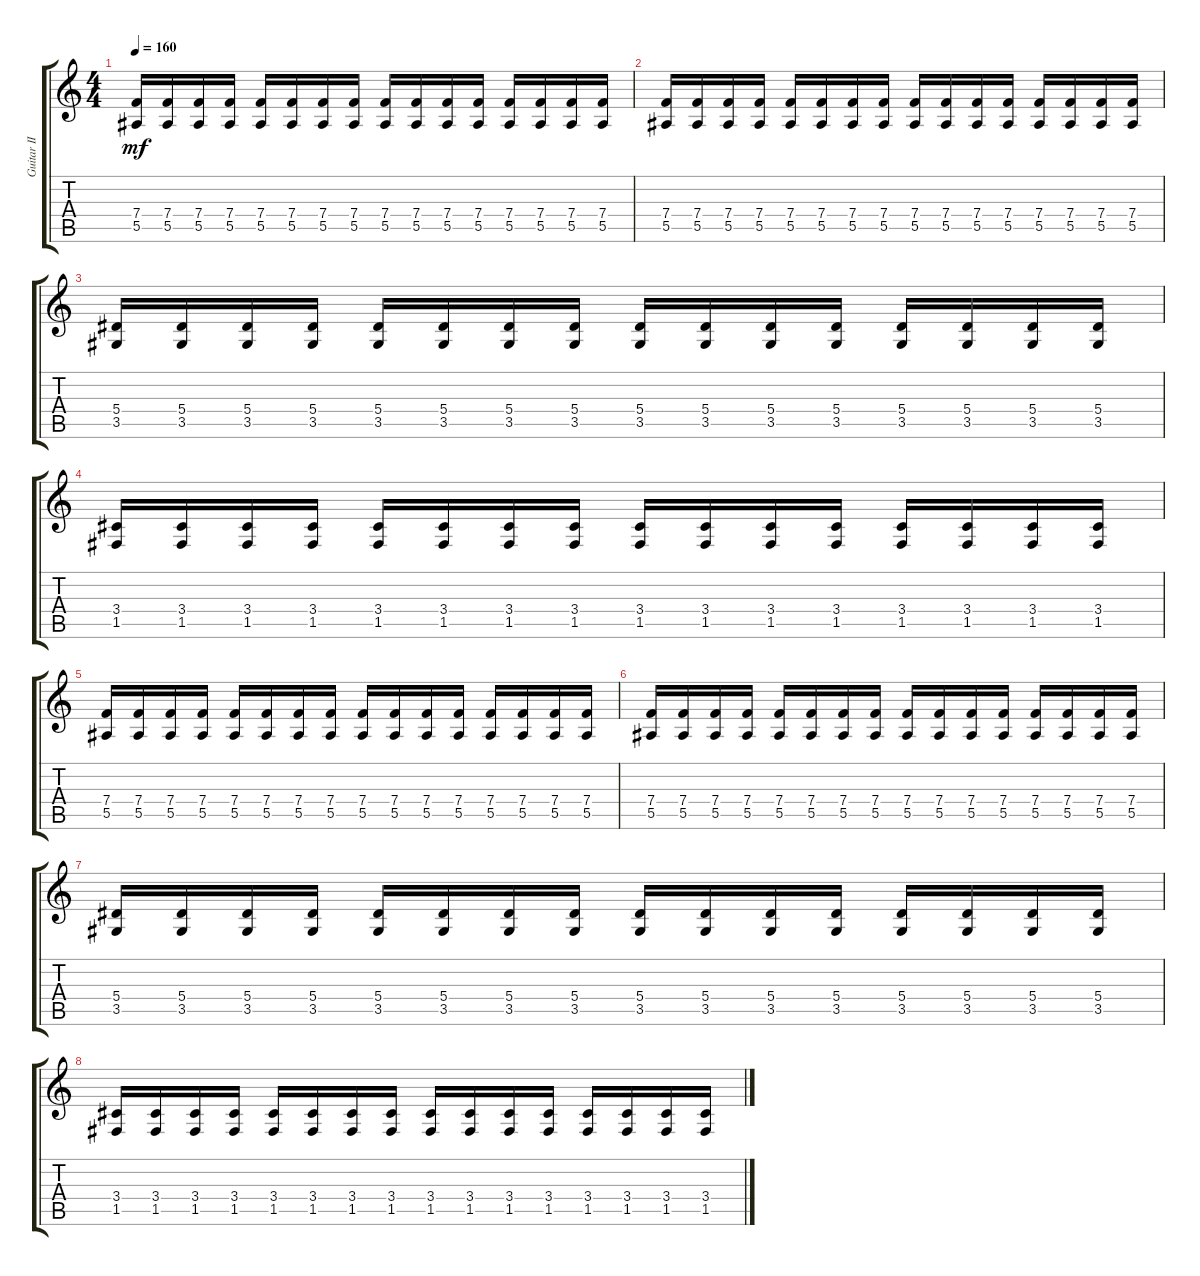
\track ("Guitar II" "Guitar II") {instrument distortionguitar}
\staff {score tabs}
\tuning (C4 G3 Eb3 Bb2 F2 C2) {hide}
\ts (4 4)
\tempo 160
\clef g2
\ks c
(7.4 5.5).16{dy mf} (7.4 5.5).16 (7.4 5.5).16 (7.4 5.5).16 (7.4 5.5).16 (7.4 5.5).16 (7.4 5.5).16 (7.4 5.5).16 (7.4 5.5).16 (7.4 5.5).16 (7.4 5.5).16 (7.4 5.5).16 (7.4 5.5).16 (7.4 5.5).16 (7.4 5.5).16 (7.4 5.5).16 |
(7.4 5.5).16 (7.4 5.5).16 (7.4 5.5).16 (7.4 5.5).16 (7.4 5.5).16 (7.4 5.5).16 (7.4 5.5).16 (7.4 5.5).16 (7.4 5.5).16 (7.4 5.5).16 (7.4 5.5).16 (7.4 5.5).16 (7.4 5.5).16 (7.4 5.5).16 (7.4 5.5).16 (7.4 5.5).16 |
(5.4 3.5).16 (5.4 3.5).16 (5.4 3.5).16 (5.4 3.5).16 (5.4 3.5).16 (5.4 3.5).16 (5.4 3.5).16 (5.4 3.5).16 (5.4 3.5).16 (5.4 3.5).16 (5.4 3.5).16 (5.4 3.5).16 (5.4 3.5).16 (5.4 3.5).16 (5.4 3.5).16 (5.4 3.5).16 |
(3.4 1.5).16 (3.4 1.5).16 (3.4 1.5).16 (3.4 1.5).16 (3.4 1.5).16 (3.4 1.5).16 (3.4 1.5).16 (3.4 1.5).16 (3.4 1.5).16 (3.4 1.5).16 (3.4 1.5).16 (3.4 1.5).16 (3.4 1.5).16 (3.4 1.5).16 (3.4 1.5).16 (3.4 1.5).16 |
(7.4 5.5).16 (7.4 5.5).16 (7.4 5.5).16 (7.4 5.5).16 (7.4 5.5).16 (7.4 5.5).16 (7.4 5.5).16 (7.4 5.5).16 (7.4 5.5).16 (7.4 5.5).16 (7.4 5.5).16 (7.4 5.5).16 (7.4 5.5).16 (7.4 5.5).16 (7.4 5.5).16 (7.4 5.5).16 |
(7.4 5.5).16 (7.4 5.5).16 (7.4 5.5).16 (7.4 5.5).16 (7.4 5.5).16 (7.4 5.5).16 (7.4 5.5).16 (7.4 5.5).16 (7.4 5.5).16 (7.4 5.5).16 (7.4 5.5).16 (7.4 5.5).16 (7.4 5.5).16 (7.4 5.5).16 (7.4 5.5).16 (7.4 5.5).16 |
(5.4 3.5).16 (5.4 3.5).16 (5.4 3.5).16 (5.4 3.5).16 (5.4 3.5).16 (5.4 3.5).16 (5.4 3.5).16 (5.4 3.5).16 (5.4 3.5).16 (5.4 3.5).16 (5.4 3.5).16 (5.4 3.5).16 (5.4 3.5).16 (5.4 3.5).16 (5.4 3.5).16 (5.4 3.5).16 |
(3.4 1.5).16 (3.4 1.5).16 (3.4 1.5).16 (3.4 1.5).16 (3.4 1.5).16 (3.4 1.5).16 (3.4 1.5).16 (3.4 1.5).16 (3.4 1.5).16 (3.4 1.5).16 (3.4 1.5).16 (3.4 1.5).16 (3.4 1.5).16 (3.4 1.5).16 (3.4 1.5).16 (3.4 1.5).16
